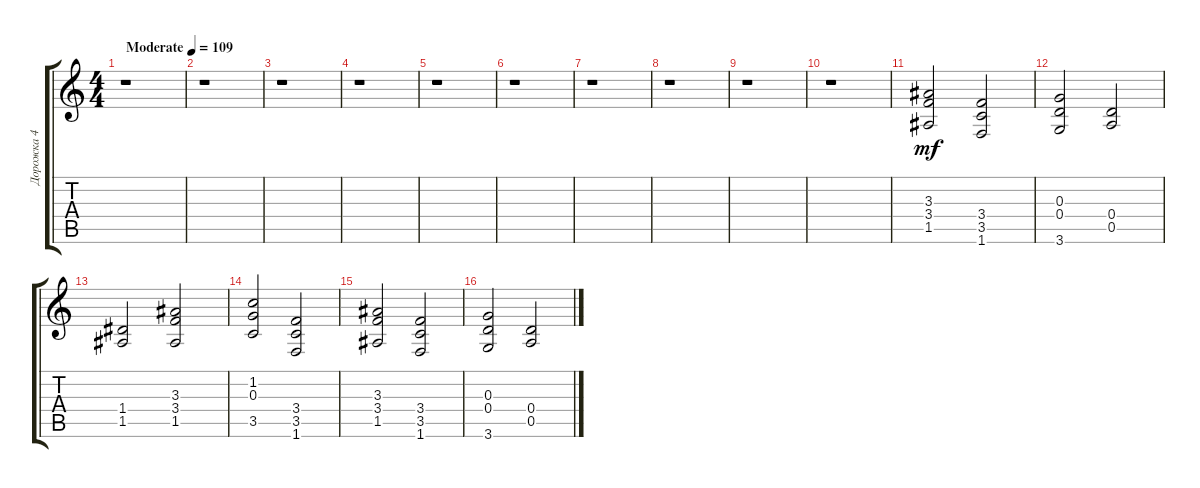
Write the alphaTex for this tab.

\track ("Дорожка 4" "Дорожка 4") {instrument overdrivenguitar}
\staff {score tabs}
\tuning (E4 B3 G3 D3 A2 E2) {hide}
\ts (4 4)
\tempo (109 "Moderate")
\clef g2
\ks c
r.1{dy mf instrument overdrivenguitar} |
r.1 |
r.1 |
r.1 |
r.1 |
r.1 |
r.1 |
r.1 |
r.1 |
r.1 |
(3.3 3.4 1.5).2 (3.4 3.5 1.6).2 |
(0.3 0.4 3.6).2 (0.4 0.5).2 |
(1.4 1.5).2 (3.3 3.4 1.5).2 |
(1.2 0.3 3.5).2 (3.4 3.5 1.6).2 |
(3.3 3.4 1.5).2 (3.4 3.5 1.6).2 |
(0.3 0.4 3.6).2 (0.4 0.5).2
